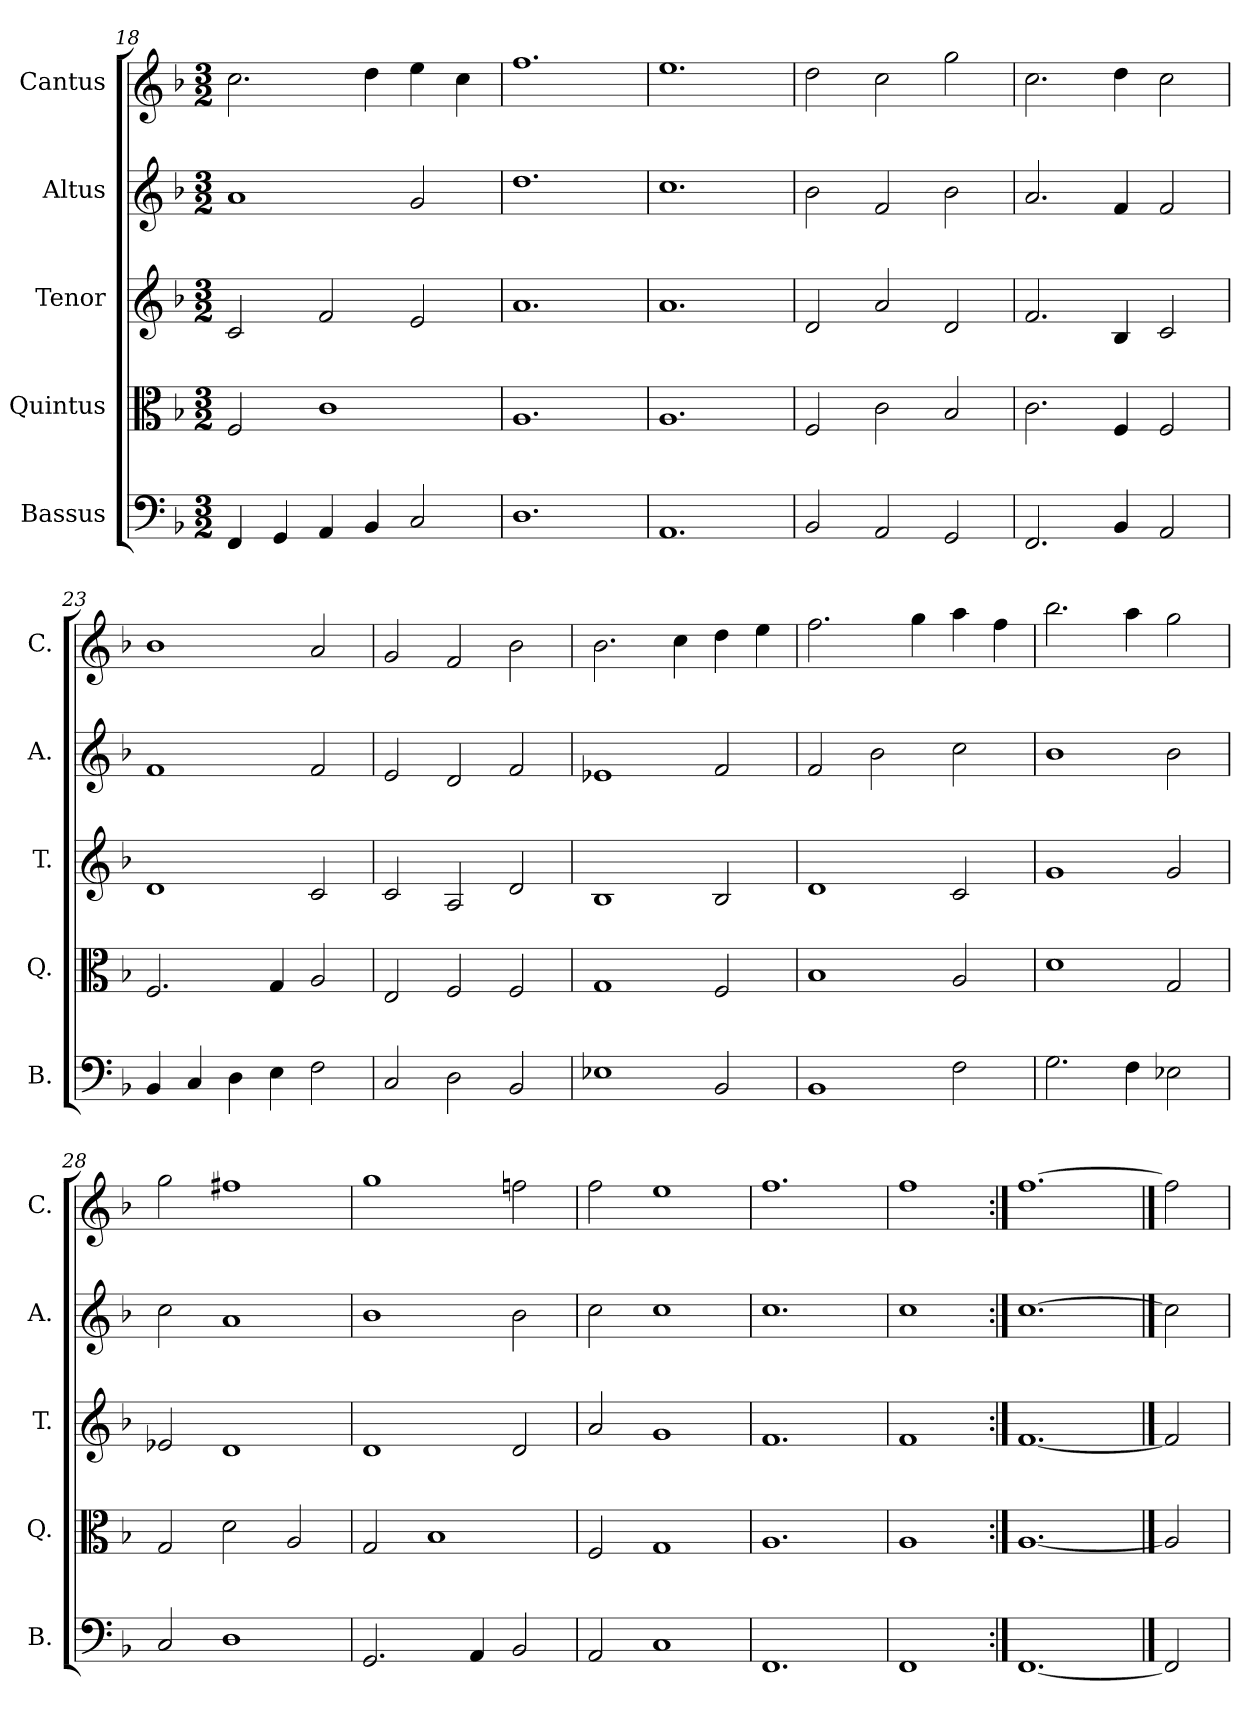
**kern	**kern	**kern	**kern	**kern
*part5	*part4	*part3	*part2	*part1
*staff5	*staff4	*staff3	*staff2	*staff1
*I"Bassus	*I"Quintus	*I"Tenor	*I"Altus	*I"Cantus
*I'B.	*I'Q.	*I'T.	*I'A.	*I'C.
*clefF4	*clefC3	*clefG2	*clefG2	*clefG2
*k[b-]	*k[b-]	*k[b-]	*k[b-]	*k[b-]
*F:	*F:	*F:	*F:	*F:
*M3/2	*M3/2	*M3/2	*M3/2	*M3/2
=18	=18	=18	=18	=18
4FF/	2F/	2c/	1a	2.cc\
4GG/	.	.	.	.
4AA/	1c	2f/	.	.
4BB-/	.	.	.	4dd\
2C/	.	2e/	2g/	4ee\
.	.	.	.	4cc\
=19	=19	=19	=19	=19
1.D	1.A	1.a	1.dd	1.ff
=20	=20	=20	=20	=20
1.AA	1.A	1.a	1.cc	1.ee
=21	=21	=21	=21	=21
2BB-/	2F/	2d/	2b-\	2dd\
2AA/	2c\	2a/	2f/	2cc\
2GG/	2B-/	2d/	2b-\	2gg\
!!LO:PB:g=z
=22	=22	=22	=22	=22
2.FF/	2.c\	2.f/	2.a/	2.cc\
4BB-/	4F/	4B-/	4f/	4dd\
2AA/	2F/	2c/	2f/	2cc\
=23	=23	=23	=23	=23
4BB-/	2.F/	1d	1f	1b-
4C/	.	.	.	.
4D\	.	.	.	.
4E\	4G/	.	.	.
2F\	2A/	2c/	2f/	2a/
=24	=24	=24	=24	=24
2C/	2E/	2c/	2e/	2g/
2D\	2F/	2A/	2d/	2f/
2BB-/	2F/	2d/	2f/	2b-\
=25	=25	=25	=25	=25
1E-X	1G	1B-	1e-X	2.b-\
.	.	.	.	4cc\
2BB-/	2F/	2B-/	2f/	4dd\
.	.	.	.	4ee\
=26	=26	=26	=26	=26
1BB-	1B-	1d	2f/	2.ff\
.	.	.	2b-\	.
.	.	.	.	4gg\
2F\	2A/	2c/	2cc\	4aa\
.	.	.	.	4ff\
!!LO:PB:g=z
=27	=27	=27	=27	=27
2.G\	1d	1g	1b-	2.bb-\
4F\	.	.	.	4aa\
2E-X\	2G/	2g/	2b-\	2gg\
=28	=28	=28	=28	=28
2C/	2G/	2e-X/	2cc\	2gg\
1D	2d\	1d	1a	1ff#X
.	2A/	.	.	.
=29	=29	=29	=29	=29
2.GG/	2G/	1d	1b-	1gg
.	1B-	.	.	.
4AA/	.	.	.	.
2BB-/	.	2d/	2b-\	2ffn\
=30	=30	=30	=30	=30
2AA/	2F/	2a/	2cc\	2ff\
1C	1G	1g	1cc	1ee
=31	=31	=31	=31	=31
1.FF	1.A	1.f	1.cc	1.ff
=32	=32	=32	=32	=32
1FF	1A	1f	1cc	1ff
=33:|!	=33:|!	=33:|!	=33:|!	=33:|!
[1.FF	[1.A	[1.f	[1.cc	[1.ff
==34	==34	==34	==34	==34
2FF]	2A]	2f]	2cc]	2ff]
=	=	=	=	=
*-	*-	*-	*-	*-
